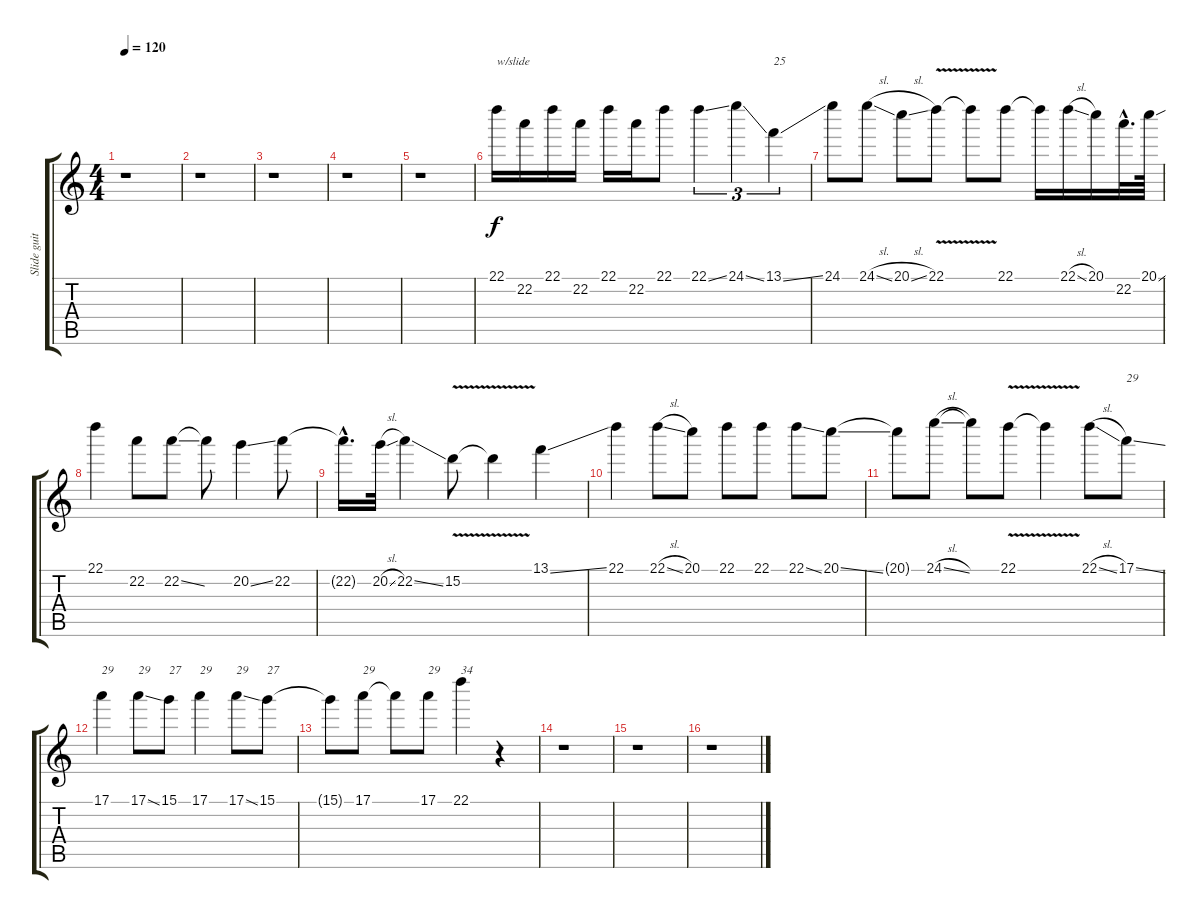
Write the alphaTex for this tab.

\track ("Slide guitar" "Slide guit") {instrument overdrivenguitar}
\staff {score tabs}
\tuning (E4 B3 G3 D3 A2 E2) {hide}
\ts (4 4)
\tempo 120
\clef g2
\ks c
r.1{dy f} |
r.1 |
r.1 |
r.1 |
r.1 |
22.1.16{txt "w/slide" volume 16} 22.2.16 22.1.16 22.2.16 22.1.16 22.2.16 22.1.8 22.1{ss}.4{tu (3 2)} 24.1{ss}.4{tu (3 2)} 13.1{ss}.4{tu (3 2) txt "25"} |
24.1.8 24.1{sl}.8 20.1{sl}.8 22.1{v}.8 22.1{t}.8 22.1.8 22.1{t}.16 22.1{sl}.16 20.1.16 22.2{hac}.32{d} 20.1{ss}.64 |
22.1.4 22.2.8 22.2{ss}.8 22.2{t}.8 20.2{ss}.4 22.2.8 |
22.2{hac t}.16{d} 20.2{sl}.32 22.2{ss}.4 15.2{v}.8 15.2{t}.4 13.1{ss}.4 |
22.1.4 22.1{sl}.8 20.1.8 22.1.8 22.1.8 22.1{ss}.8 20.1{ss}.8 |
20.1{t}.8 24.1{sl}.8 24.1{t}.8 22.1{v}.8 22.1{t}.4 22.1{sl}.8 17.1{ss}.8{txt "29"} |
17.1.4{txt "29"} 17.1{ss}.8{txt "29"} 15.1.8{txt "27"} 17.1.4{txt "29"} 17.1{ss}.8{txt "29"} 15.1.8{txt "27"} |
15.1{t}.8 17.1.8{txt "29"} 17.1{t}.8 17.1.8{txt "29"} 22.1.4{txt "34"} r.4 |
r.1 |
r.1 |
r.1
